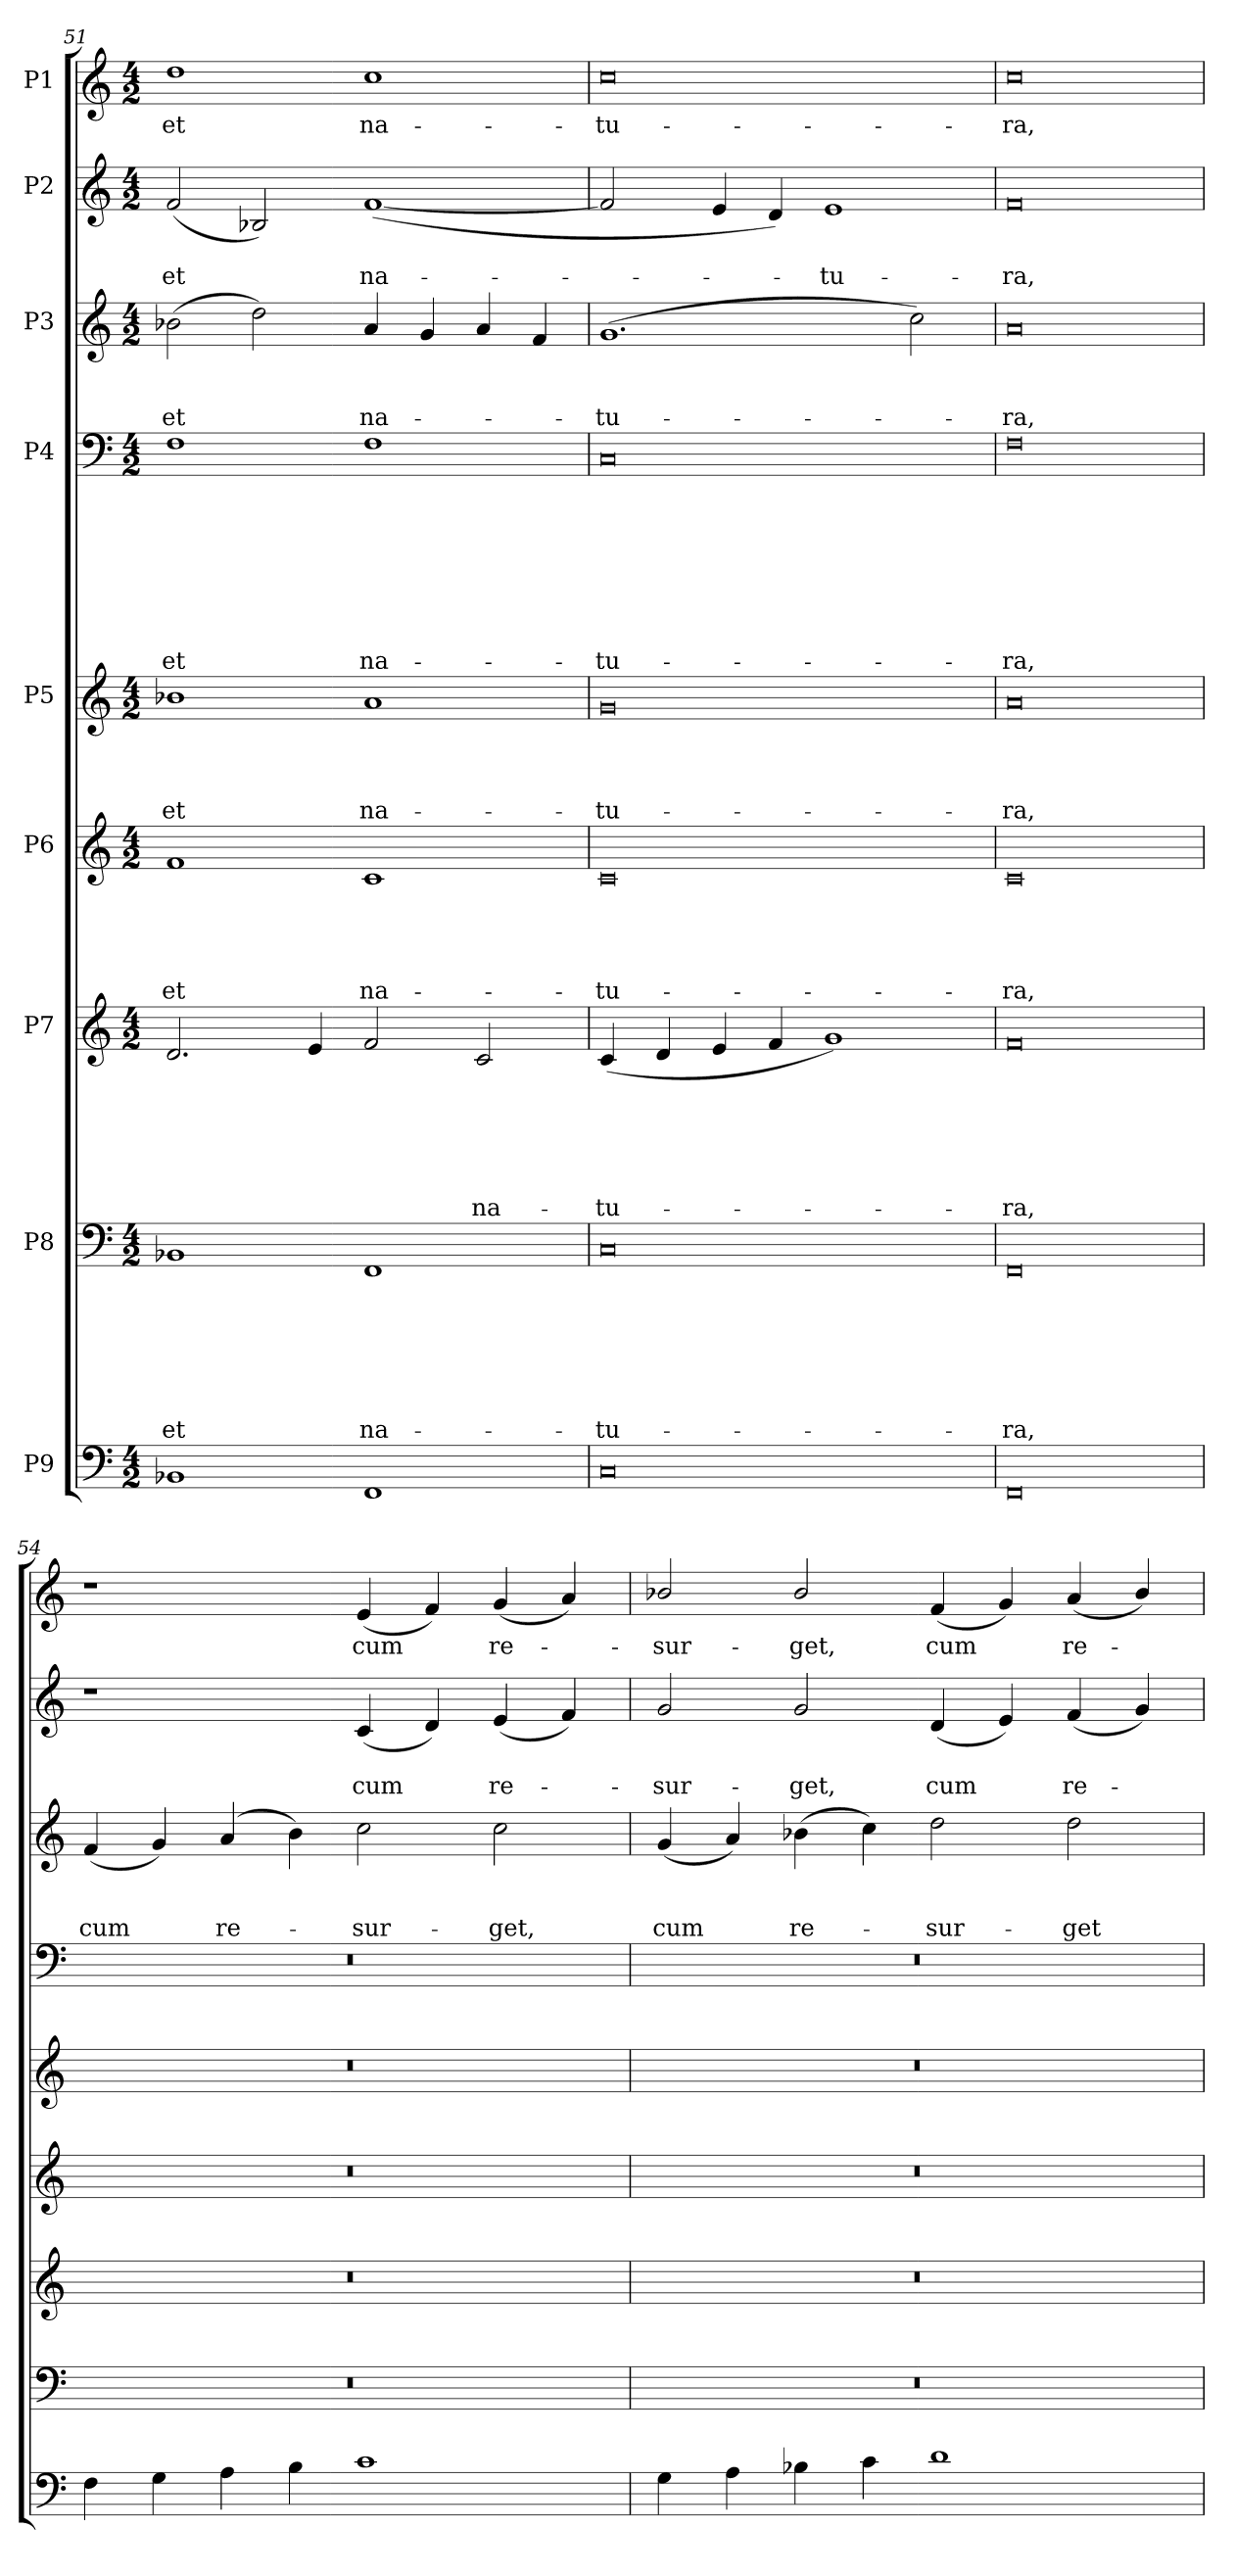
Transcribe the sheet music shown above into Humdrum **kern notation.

**kern	**kern	**text	**text	**text	**text	**text	**text	**text	**kern	**text	**text	**text	**text	**text	**text	**kern	**text	**text	**text	**text	**text	**kern	**text	**text	**text	**text	**kern	**text	**text	**text	**text	**text	**text	**text	**text	**kern	**text	**text	**text	**kern	**text	**text	**kern	**text
*part9	*part8	*part8	*part8	*part8	*part8	*part8	*part8	*part8	*part7	*part7	*part7	*part7	*part7	*part7	*part7	*part6	*part6	*part6	*part6	*part6	*part6	*part5	*part5	*part5	*part5	*part5	*part4	*part4	*part4	*part4	*part4	*part4	*part4	*part4	*part4	*part3	*part3	*part3	*part3	*part2	*part2	*part2	*part1	*part1
*staff9	*staff8	*staff8	*staff8	*staff8	*staff8	*staff8	*staff8	*staff8	*staff7	*staff7	*staff7	*staff7	*staff7	*staff7	*staff7	*staff6	*staff6	*staff6	*staff6	*staff6	*staff6	*staff5	*staff5	*staff5	*staff5	*staff5	*staff4	*staff4	*staff4	*staff4	*staff4	*staff4	*staff4	*staff4	*staff4	*staff3	*staff3	*staff3	*staff3	*staff2	*staff2	*staff2	*staff1	*staff1
*I"P9	*I"P8	*	*	*	*	*	*	*	*I"P7	*	*	*	*	*	*	*I"P6	*	*	*	*	*	*I"P5	*	*	*	*	*I"P4	*	*	*	*	*	*	*	*	*I"P3	*	*	*	*I"P2	*	*	*I"P1	*
*clefF4	*clefF4	*	*	*	*	*	*	*	*clefG2	*	*	*	*	*	*	*clefG2	*	*	*	*	*	*clefG2	*	*	*	*	*clefF4	*	*	*	*	*	*	*	*	*clefG2	*	*	*	*clefG2	*	*	*clefG2	*
*	*	*	*	*	*	*	*	*	*ITrd7c12	*	*	*	*	*	*	*	*	*	*	*	*	*	*	*	*	*	*	*	*	*	*	*	*	*	*	*ITrd7c12	*	*	*	*	*	*	*	*
*k[]	*k[]	*	*	*	*	*	*	*	*k[]	*	*	*	*	*	*	*k[]	*	*	*	*	*	*k[]	*	*	*	*	*k[]	*	*	*	*	*	*	*	*	*k[]	*	*	*	*k[]	*	*	*k[]	*
*C:	*C:	*	*	*	*	*	*	*	*C:	*	*	*	*	*	*	*C:	*	*	*	*	*	*C:	*	*	*	*	*C:	*	*	*	*	*	*	*	*	*C:	*	*	*	*C:	*	*	*C:	*
*M4/2	*M4/2	*	*	*	*	*	*	*	*M4/2	*	*	*	*	*	*	*M4/2	*	*	*	*	*	*M4/2	*	*	*	*	*M4/2	*	*	*	*	*	*	*	*	*M4/2	*	*	*	*M4/2	*	*	*M4/2	*
=51	=51	=51	=51	=51	=51	=51	=51	=51	=51	=51	=51	=51	=51	=51	=51	=51	=51	=51	=51	=51	=51	=51	=51	=51	=51	=51	=51	=51	=51	=51	=51	=51	=51	=51	=51	=51	=51	=51	=51	=51	=51	=51	=51	=51
*^	*	*	*	*	*	*	*	*	*	*	*	*	*	*	*	*	*	*	*	*	*	*	*	*	*	*	*	*	*	*	*	*	*	*	*	*	*	*	*	*	*	*	*	*
!	!	!	!	!	!	!	!	!	!LO:LY:b	!	!	!	!	!	!	!	!	!	!	!	!	!LO:LY:b	!	!	!	!	!LO:LY:b	!	!	!	!	!	!	!	!	!LO:LY:b	!	!	!	!LO:LY:b	!	!	!LO:LY:b	!	!LO:LY:b
1BB-X	0ryy	1BB-X	.	.	.	.	.	.	et	2.D/	.	.	.	.	.	.	1f	.	.	.	.	et	1b-X	.	.	.	et	1F	.	.	.	.	.	.	.	et	(>2B-X\	.	.	et	(<2f/	.	et	1dd	et
.	.	.	.	.	.	.	.	.	.	.	.	.	.	.	.	.	.	.	.	.	.	.	.	.	.	.	.	.	.	.	.	.	.	.	.	.	2d\)	.	.	.	2B-X/)	.	.	.	.
.	.	.	.	.	.	.	.	.	.	4E/	.	.	.	.	.	.	.	.	.	.	.	.	.	.	.	.	.	.	.	.	.	.	.	.	.	.	.	.	.	.	.	.	.	.	.
!	!	!	!	!	!	!	!	!	!LO:LY:b	!	!	!	!	!	!	!	!	!	!	!	!	!LO:LY:b	!	!	!	!	!LO:LY:b	!	!	!	!	!	!	!	!	!LO:LY:b	!	!	!	!LO:LY:b	!	!	!LO:LY:b	!	!LO:LY:b
1FF	.	1FF	.	.	.	.	.	.	na-	2F/	.	.	.	.	.	.	1c	.	.	.	.	na-	1a	.	.	.	na-	1F	.	.	.	.	.	.	.	na-	4A/	.	.	na-	(<[<1f	.	na-	1cc	na-
.	.	.	.	.	.	.	.	.	.	.	.	.	.	.	.	.	.	.	.	.	.	.	.	.	.	.	.	.	.	.	.	.	.	.	.	.	4G/	.	.	.	.	.	.	.	.
!	!	!	!	!	!	!	!	!	!	!	!	!	!	!	!	!LO:LY:b	!	!	!	!	!	!	!	!	!	!	!	!	!	!	!	!	!	!	!	!	!	!	!	!	!	!	!	!	!
.	.	.	.	.	.	.	.	.	.	2C/	.	.	.	.	.	na-	.	.	.	.	.	.	.	.	.	.	.	.	.	.	.	.	.	.	.	.	4A/	.	.	.	.	.	.	.	.
.	.	.	.	.	.	.	.	.	.	.	.	.	.	.	.	.	.	.	.	.	.	.	.	.	.	.	.	.	.	.	.	.	.	.	.	.	4F/	.	.	.	.	.	.	.	.
=52	=52	=52	=52	=52	=52	=52	=52	=52	=52	=52	=52	=52	=52	=52	=52	=52	=52	=52	=52	=52	=52	=52	=52	=52	=52	=52	=52	=52	=52	=52	=52	=52	=52	=52	=52	=52	=52	=52	=52	=52	=52	=52	=52	=52	=52
!	!	!	!	!	!	!	!	!	!LO:LY:b	!	!	!	!	!	!	!LO:LY:b	!	!	!	!	!	!LO:LY:b	!	!	!	!	!LO:LY:b	!	!	!	!	!	!	!	!	!LO:LY:b	!	!	!	!LO:LY:b	!	!	!	!	!LO:LY:b
0C	0ryy	0C	.	.	.	.	.	.	-tu-	(<4C/	.	.	.	.	.	-tu-	0c	.	.	.	.	-tu-	0g	.	.	.	-tu-	0C	.	.	.	.	.	.	.	-tu-	(<1.G	.	.	-tu-	2f/]	.	.	0cc	-tu-
.	.	.	.	.	.	.	.	.	.	4D/	.	.	.	.	.	.	.	.	.	.	.	.	.	.	.	.	.	.	.	.	.	.	.	.	.	.	.	.	.	.	.	.	.	.	.
.	.	.	.	.	.	.	.	.	.	4E/	.	.	.	.	.	.	.	.	.	.	.	.	.	.	.	.	.	.	.	.	.	.	.	.	.	.	.	.	.	.	4e/	.	.	.	.
.	.	.	.	.	.	.	.	.	.	4F/	.	.	.	.	.	.	.	.	.	.	.	.	.	.	.	.	.	.	.	.	.	.	.	.	.	.	.	.	.	.	4d/)	.	.	.	.
!	!	!	!	!	!	!	!	!	!	!	!	!	!	!	!	!	!	!	!	!	!	!	!	!	!	!	!	!	!	!	!	!	!	!	!	!	!	!	!	!	!	!	!LO:LY:b	!	!
.	.	.	.	.	.	.	.	.	.	1G)	.	.	.	.	.	.	.	.	.	.	.	.	.	.	.	.	.	.	.	.	.	.	.	.	.	.	.	.	.	.	1e	.	-tu-	.	.
.	.	.	.	.	.	.	.	.	.	.	.	.	.	.	.	.	.	.	.	.	.	.	.	.	.	.	.	.	.	.	.	.	.	.	.	.	2c\)	.	.	.	.	.	.	.	.
=53	=53	=53	=53	=53	=53	=53	=53	=53	=53	=53	=53	=53	=53	=53	=53	=53	=53	=53	=53	=53	=53	=53	=53	=53	=53	=53	=53	=53	=53	=53	=53	=53	=53	=53	=53	=53	=53	=53	=53	=53	=53	=53	=53	=53	=53
!	!	!	!	!	!	!	!	!	!LO:LY:b	!	!	!	!	!	!	!LO:LY:b	!	!	!	!	!	!LO:LY:b	!	!	!	!	!LO:LY:b	!	!	!	!	!	!	!	!	!LO:LY:b	!	!	!	!LO:LY:b	!	!	!LO:LY:b	!	!LO:LY:b
0FF	0ryy	0FF	.	.	.	.	.	.	-ra,	0F	.	.	.	.	.	-ra,	0c	.	.	.	.	-ra,	0a	.	.	.	-ra,	0F	.	.	.	.	.	.	.	-ra,	0A	.	.	-ra,	0f	.	-ra,	0cc	-ra,
!!LO:PB:g=z
=54	=54	=54	=54	=54	=54	=54	=54	=54	=54	=54	=54	=54	=54	=54	=54	=54	=54	=54	=54	=54	=54	=54	=54	=54	=54	=54	=54	=54	=54	=54	=54	=54	=54	=54	=54	=54	=54	=54	=54	=54	=54	=54	=54	=54	=54
!	!	!LO:N:vis=1	!	!	!	!	!	!	!	!LO:N:vis=1	!	!	!	!	!	!	!LO:N:vis=1	!	!	!	!	!	!LO:N:vis=1	!	!	!	!	!LO:N:vis=1	!	!	!	!	!	!	!	!	!	!	!	!LO:LY:b	!	!	!	!	!
4F\	0ryy	0r	.	.	.	.	.	.	.	0r	.	.	.	.	.	.	0r	.	.	.	.	.	0r	.	.	.	.	0r	.	.	.	.	.	.	.	.	(<4F/	.	.	cum	1r	.	.	1r	.
4G\	.	.	.	.	.	.	.	.	.	.	.	.	.	.	.	.	.	.	.	.	.	.	.	.	.	.	.	.	.	.	.	.	.	.	.	.	4G/)	.	.	.	.	.	.	.	.
!	!	!	!	!	!	!	!	!	!	!	!	!	!	!	!	!	!	!	!	!	!	!	!	!	!	!	!	!	!	!	!	!	!	!	!	!	!	!	!	!LO:LY:b	!	!	!	!	!
4A\	.	.	.	.	.	.	.	.	.	.	.	.	.	.	.	.	.	.	.	.	.	.	.	.	.	.	.	.	.	.	.	.	.	.	.	.	(<4A/	.	.	re-	.	.	.	.	.
4B\	.	.	.	.	.	.	.	.	.	.	.	.	.	.	.	.	.	.	.	.	.	.	.	.	.	.	.	.	.	.	.	.	.	.	.	.	4B\)	.	.	.	.	.	.	.	.
!	!	!	!	!	!	!	!	!	!	!	!	!	!	!	!	!	!	!	!	!	!	!	!	!	!	!	!	!	!	!	!	!	!	!	!	!	!	!	!	!LO:LY:b	!	!	!LO:LY:b	!	!LO:LY:b
1c	.	.	.	.	.	.	.	.	.	.	.	.	.	.	.	.	.	.	.	.	.	.	.	.	.	.	.	.	.	.	.	.	.	.	.	.	2c\	.	.	-sur-	(<4c/	.	cum	(<4e/	cum
.	.	.	.	.	.	.	.	.	.	.	.	.	.	.	.	.	.	.	.	.	.	.	.	.	.	.	.	.	.	.	.	.	.	.	.	.	.	.	.	.	4d/)	.	.	4f/)	.
!	!	!	!	!	!	!	!	!	!	!	!	!	!	!	!	!	!	!	!	!	!	!	!	!	!	!	!	!	!	!	!	!	!	!	!	!	!	!	!	!LO:LY:b	!	!	!LO:LY:b	!	!LO:LY:b
.	.	.	.	.	.	.	.	.	.	.	.	.	.	.	.	.	.	.	.	.	.	.	.	.	.	.	.	.	.	.	.	.	.	.	.	.	2c\	.	.	-get,	(<4e/	.	re-	(<4g/	re-
.	.	.	.	.	.	.	.	.	.	.	.	.	.	.	.	.	.	.	.	.	.	.	.	.	.	.	.	.	.	.	.	.	.	.	.	.	.	.	.	.	4f/)	.	.	4a/)	.
=55	=55	=55	=55	=55	=55	=55	=55	=55	=55	=55	=55	=55	=55	=55	=55	=55	=55	=55	=55	=55	=55	=55	=55	=55	=55	=55	=55	=55	=55	=55	=55	=55	=55	=55	=55	=55	=55	=55	=55	=55	=55	=55	=55	=55	=55
!	!	!LO:N:vis=1	!	!	!	!	!	!	!	!LO:N:vis=1	!	!	!	!	!	!	!LO:N:vis=1	!	!	!	!	!	!LO:N:vis=1	!	!	!	!	!LO:N:vis=1	!	!	!	!	!	!	!	!	!	!	!	!LO:LY:b	!	!	!LO:LY:b	!	!LO:LY:b
4G\	0ryy	0r	.	.	.	.	.	.	.	0r	.	.	.	.	.	.	0r	.	.	.	.	.	0r	.	.	.	.	0r	.	.	.	.	.	.	.	.	(<4G/	.	.	cum	2g/	.	-sur-	2b-X/	-sur-
4A\	.	.	.	.	.	.	.	.	.	.	.	.	.	.	.	.	.	.	.	.	.	.	.	.	.	.	.	.	.	.	.	.	.	.	.	.	4A/)	.	.	.	.	.	.	.	.
!	!	!	!	!	!	!	!	!	!	!	!	!	!	!	!	!	!	!	!	!	!	!	!	!	!	!	!	!	!	!	!	!	!	!	!	!	!	!	!	!LO:LY:b	!	!	!LO:LY:b	!	!LO:LY:b
4B-X\	.	.	.	.	.	.	.	.	.	.	.	.	.	.	.	.	.	.	.	.	.	.	.	.	.	.	.	.	.	.	.	.	.	.	.	.	(>4B-X\	.	.	re-	2g/	.	-get,	2b-/	-get,
4c\	.	.	.	.	.	.	.	.	.	.	.	.	.	.	.	.	.	.	.	.	.	.	.	.	.	.	.	.	.	.	.	.	.	.	.	.	4c\)	.	.	.	.	.	.	.	.
!	!	!	!	!	!	!	!	!	!	!	!	!	!	!	!	!	!	!	!	!	!	!	!	!	!	!	!	!	!	!	!	!	!	!	!	!	!	!	!	!LO:LY:b	!	!	!LO:LY:b	!	!LO:LY:b
1d	.	.	.	.	.	.	.	.	.	.	.	.	.	.	.	.	.	.	.	.	.	.	.	.	.	.	.	.	.	.	.	.	.	.	.	.	2d\	.	.	-sur-	(<4d/	.	cum	(<4f/	cum
.	.	.	.	.	.	.	.	.	.	.	.	.	.	.	.	.	.	.	.	.	.	.	.	.	.	.	.	.	.	.	.	.	.	.	.	.	.	.	.	.	4e/)	.	.	4g/)	.
!	!	!	!	!	!	!	!	!	!	!	!	!	!	!	!	!	!	!	!	!	!	!	!	!	!	!	!	!	!	!	!	!	!	!	!	!	!	!	!	!LO:LY:b	!	!	!LO:LY:b	!	!LO:LY:b
.	.	.	.	.	.	.	.	.	.	.	.	.	.	.	.	.	.	.	.	.	.	.	.	.	.	.	.	.	.	.	.	.	.	.	.	.	2d\	.	.	-get	(<4f/	.	re-	(<4a/	re-
.	.	.	.	.	.	.	.	.	.	.	.	.	.	.	.	.	.	.	.	.	.	.	.	.	.	.	.	.	.	.	.	.	.	.	.	.	.	.	.	.	4g/)	.	.	4b-/)	.
*v	*v	*	*	*	*	*	*	*	*	*	*	*	*	*	*	*	*	*	*	*	*	*	*	*	*	*	*	*	*	*	*	*	*	*	*	*	*	*	*	*	*	*	*	*	*
=	=	=	=	=	=	=	=	=	=	=	=	=	=	=	=	=	=	=	=	=	=	=	=	=	=	=	=	=	=	=	=	=	=	=	=	=	=	=	=	=	=	=	=	=
*-	*-	*-	*-	*-	*-	*-	*-	*-	*-	*-	*-	*-	*-	*-	*-	*-	*-	*-	*-	*-	*-	*-	*-	*-	*-	*-	*-	*-	*-	*-	*-	*-	*-	*-	*-	*-	*-	*-	*-	*-	*-	*-	*-	*-
